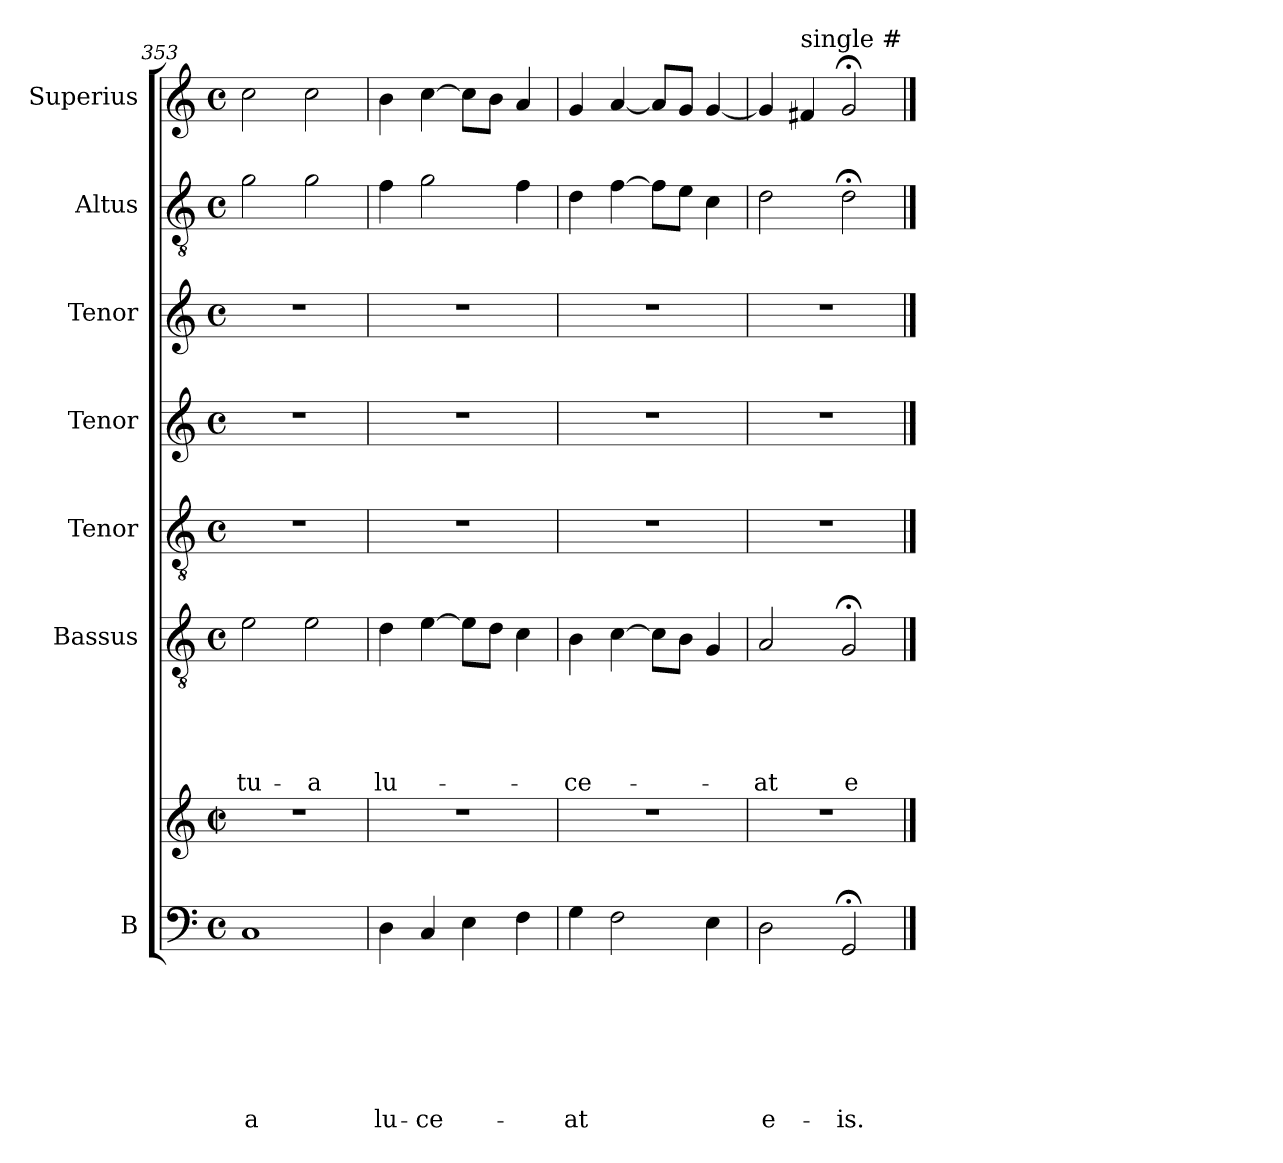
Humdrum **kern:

**kern	**text	**text	**text	**text	**text	**text	**text	**kern	**kern	**text	**text	**text	**text	**text	**kern	**kern	**kern	**kern	**kern
*part8	*part8	*part8	*part8	*part8	*part8	*part8	*part8	*part7	*part6	*part6	*part6	*part6	*part6	*part6	*part5	*part4	*part3	*part2	*part1
*staff8	*staff8	*staff8	*staff8	*staff8	*staff8	*staff8	*staff8	*staff7	*staff6	*staff6	*staff6	*staff6	*staff6	*staff6	*staff5	*staff4	*staff3	*staff2	*staff1
*I"B	*	*	*	*	*	*	*	*	*I"Bassus	*	*	*	*	*	*I"Tenor	*I"Tenor	*I"Tenor	*I"Altus	*I"Superius
*I'B	*	*	*	*	*	*	*	*	*	*	*	*	*	*	*	*	*	*I'A	*I'S
*clefF4	*	*	*	*	*	*	*	*clefG2	*clefGv2	*	*	*	*	*	*clefGv2	*clefG2	*clefG2	*clefGv2	*clefG2
*k[]	*	*	*	*	*	*	*	*k[]	*k[]	*	*	*	*	*	*k[]	*k[]	*k[]	*k[]	*k[]
*C:	*	*	*	*	*	*	*	*C:	*C:	*	*	*	*	*	*C:	*C:	*C:	*C:	*C:
*M4/4	*	*	*	*	*	*	*	*M2/2	*M4/4	*	*	*	*	*	*M4/4	*M4/4	*M4/4	*M4/4	*M4/4
*met(c)	*	*	*	*	*	*	*	*met(c|)	*met(c)	*	*	*	*	*	*met(c)	*met(c)	*met(c)	*met(c)	*met(c)
=353	=353	=353	=353	=353	=353	=353	=353	=353	=353	=353	=353	=353	=353	=353	=353	=353	=353	=353	=353
!	!	!	!	!	!	!	!LO:LY:b	!	!	!	!	!	!	!LO:LY:b	!	!	!	!	!
1C	.	.	.	.	.	.	-a	1r	2e\	.	.	.	.	-tu-	1r	1r	1r	2g\	2cc\
!	!	!	!	!	!	!	!	!	!	!	!	!	!	!LO:LY:b	!	!	!	!	!
.	.	.	.	.	.	.	.	.	2e\	.	.	.	.	-a	.	.	.	2g\	2cc\
!!LO:PB:g=z
=354	=354	=354	=354	=354	=354	=354	=354	=354	=354	=354	=354	=354	=354	=354	=354	=354	=354	=354	=354
!	!	!	!	!	!	!	!LO:LY:b	!	!	!	!	!	!	!LO:LY:b	!	!	!	!	!
4D\	.	.	.	.	.	.	lu-	1r	4d\	.	.	.	.	lu-	1r	1r	1r	4f\	4b\
!	!	!	!	!	!	!	!LO:LY:b	!	!	!	!	!	!	!	!	!	!	!	!
4C/	.	.	.	.	.	.	-ce-	.	[>4e\	.	.	.	.	.	.	.	.	2g\	[>4cc\
4E\	.	.	.	.	.	.	.	.	8e\L]	.	.	.	.	.	.	.	.	.	8cc\L]
.	.	.	.	.	.	.	.	.	8d\J	.	.	.	.	.	.	.	.	.	8b\J
4F\	.	.	.	.	.	.	.	.	4c\	.	.	.	.	.	.	.	.	4f\	4a/
=355	=355	=355	=355	=355	=355	=355	=355	=355	=355	=355	=355	=355	=355	=355	=355	=355	=355	=355	=355
!	!	!	!	!	!	!	!LO:LY:b	!	!	!	!	!	!	!LO:LY:b	!	!	!	!	!
4G\	.	.	.	.	.	.	-at	1r	4B\	.	.	.	.	-ce-	1r	1r	1r	4d\	4g/
2F\	.	.	.	.	.	.	.	.	[>4c\	.	.	.	.	.	.	.	.	[>4f\	[<4a/
.	.	.	.	.	.	.	.	.	8c\L]	.	.	.	.	.	.	.	.	8f\L]	8a/L]
.	.	.	.	.	.	.	.	.	8B\J	.	.	.	.	.	.	.	.	8e\J	8g/J
4E\	.	.	.	.	.	.	.	.	4G/	.	.	.	.	.	.	.	.	4c\	[<4g/
=356	=356	=356	=356	=356	=356	=356	=356	=356	=356	=356	=356	=356	=356	=356	=356	=356	=356	=356	=356
!	!	!	!	!	!	!	!LO:LY:b	!	!	!	!	!	!	!LO:LY:b	!	!	!	!	!
2D\	.	.	.	.	.	.	e-	1r	2A/	.	.	.	.	-at	1r	1r	1r	2d\	4g/]
!	!	!	!	!	!	!	!	!	!	!	!	!	!	!	!	!	!	!	!LO:TX:a:t=single #
.	.	.	.	.	.	.	.	.	.	.	.	.	.	.	.	.	.	.	4f#/
!	!	!	!	!	!	!	!LO:LY:b	!	!	!	!	!	!	!LO:LY:b	!	!	!	!	!
2GG;</	.	.	.	.	.	.	-is.	.	2G;</	.	.	.	.	e-	.	.	.	2d;<\	2g;</
==	==	==	==	==	==	==	==	==	==	==	==	==	==	==	==	==	==	==	==
*-	*-	*-	*-	*-	*-	*-	*-	*-	*-	*-	*-	*-	*-	*-	*-	*-	*-	*-	*-
